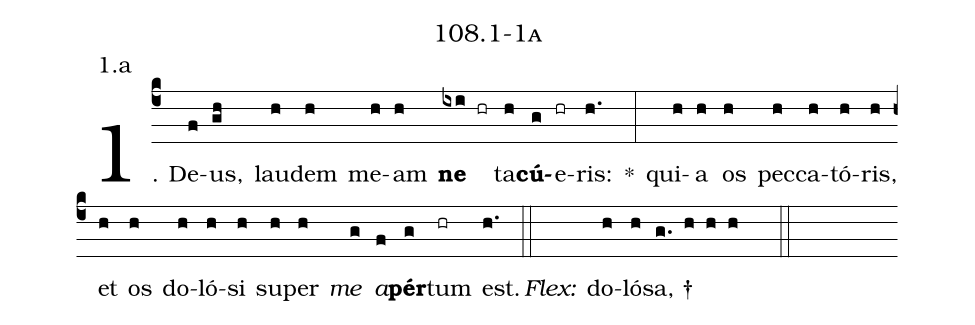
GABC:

name: 108.1-1a;
annotation: 1.a;
%%
(c4)1. De(f)us,(gh) lau(h)dem(h) me(h)am(h) <b>ne</b>(ixi hr) ta(h)<b>cú</b>(g)e(hr)ris:(h.) *(:) qui(h)a(h) os(h) pec(h)ca(h)tó(h)ris,(h) et(h) os(h) do(h)ló(h)si(h) su(h)per(h) <i>me</i>(g) <i>a</i>(f)<b>pér</b>(g)tum(hr) est.(h.) (::)
<i>Flex:</i>()  do(h)ló(h)sa, †(g. h h h  ::)
